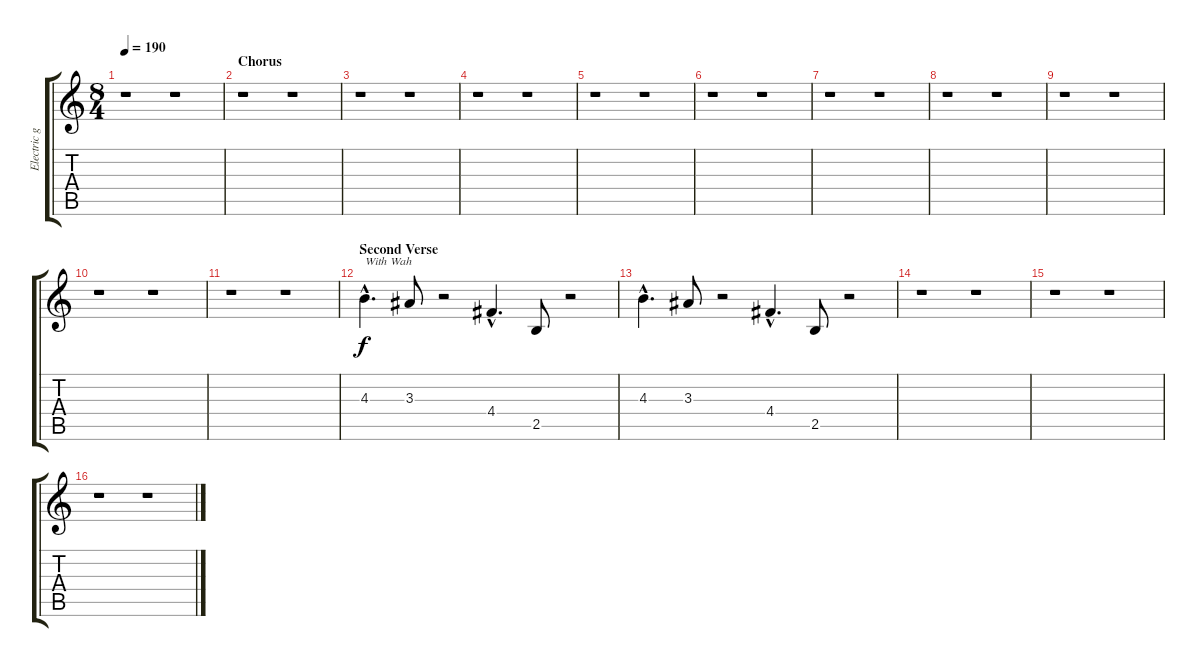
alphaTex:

\track ("Electric guitar track" "Electric g") {instrument electricguitarclean}
\staff {score tabs}
\tuning (E4 B3 G3 D3 A2 E2) {hide}
\ts (8 4)
\tempo 190
\clef g2
\ks c
r.1{dy f} r.1 |
\section ("" "Chorus")
r.1 r.1 |
r.1 r.1 |
r.1 r.1 |
r.1 r.1 |
r.1 r.1 |
r.1 r.1 |
r.1 r.1 |
r.1 r.1 |
r.1 r.1 |
r.1 r.1 |
\section ("" "Second Verse")
4.3{hac}.4{d txt "With Wah"} 3.3.8 r.2 4.4{hac}.4{d} 2.5.8 r.2 |
4.3{hac}.4{d} 3.3.8 r.2 4.4{hac}.4{d} 2.5.8 r.2 |
r.1 r.1 |
r.1 r.1 |
r.1 r.1
